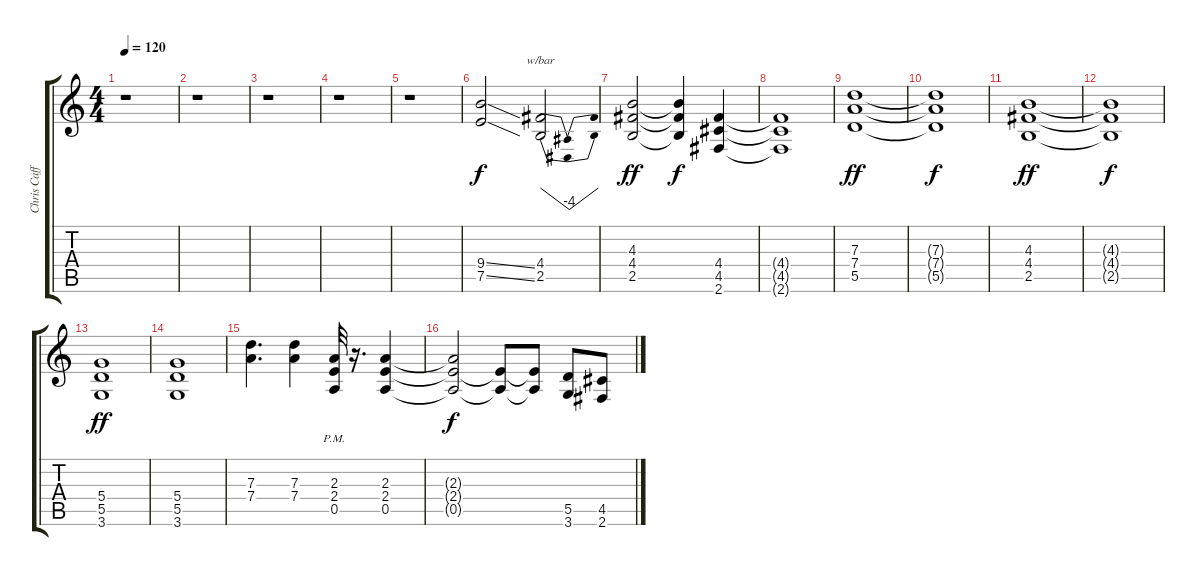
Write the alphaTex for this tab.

\track ("Chris Caffery" "Chris Caff") {instrument distortionguitar}
\staff {score tabs}
\tuning (E4 B3 G3 D3 A2 E2) {hide}
\ts (4 4)
\tempo 120
\clef g2
\ks c
r.1{dy f} |
r.1 |
r.1 |
r.1 |
r.1 |
(9.4{ss} 7.5{ss}).2 (4.4 2.5).2{tbe (dip default 0 0 30 -16 60 0)} |
(4.3 4.4 2.5).2{dy ff} (4.3{t} 4.4{t} 2.5{t}).4{dy f} (4.4 4.5 2.6).4 |
(4.4{t} 4.5{t} 2.6{t}).1 |
(7.3 7.4 5.5).1{dy ff} |
(7.3{t} 7.4{t} 5.5{t}).1{dy f} |
(4.3 4.4 2.5).1{dy ff} |
(4.3{t} 4.4{t} 2.5{t}).1{dy f} |
(5.4 5.5 3.6).1{dy ff} |
(5.4 5.5 3.6).1 |
(7.3 7.4).4{d} (7.3 7.4).4 (2.3{pm} 2.4{pm} 0.5{pm}).32 r.16{d} (2.3 2.4 0.5).4 |
(2.3{t} 2.4{t} 0.5{t}).2{dy f} (2.4{t} 0.5{t}).8 (2.4{t} 0.5{t}).8 (5.5 3.6).8 (4.5 2.6).8
